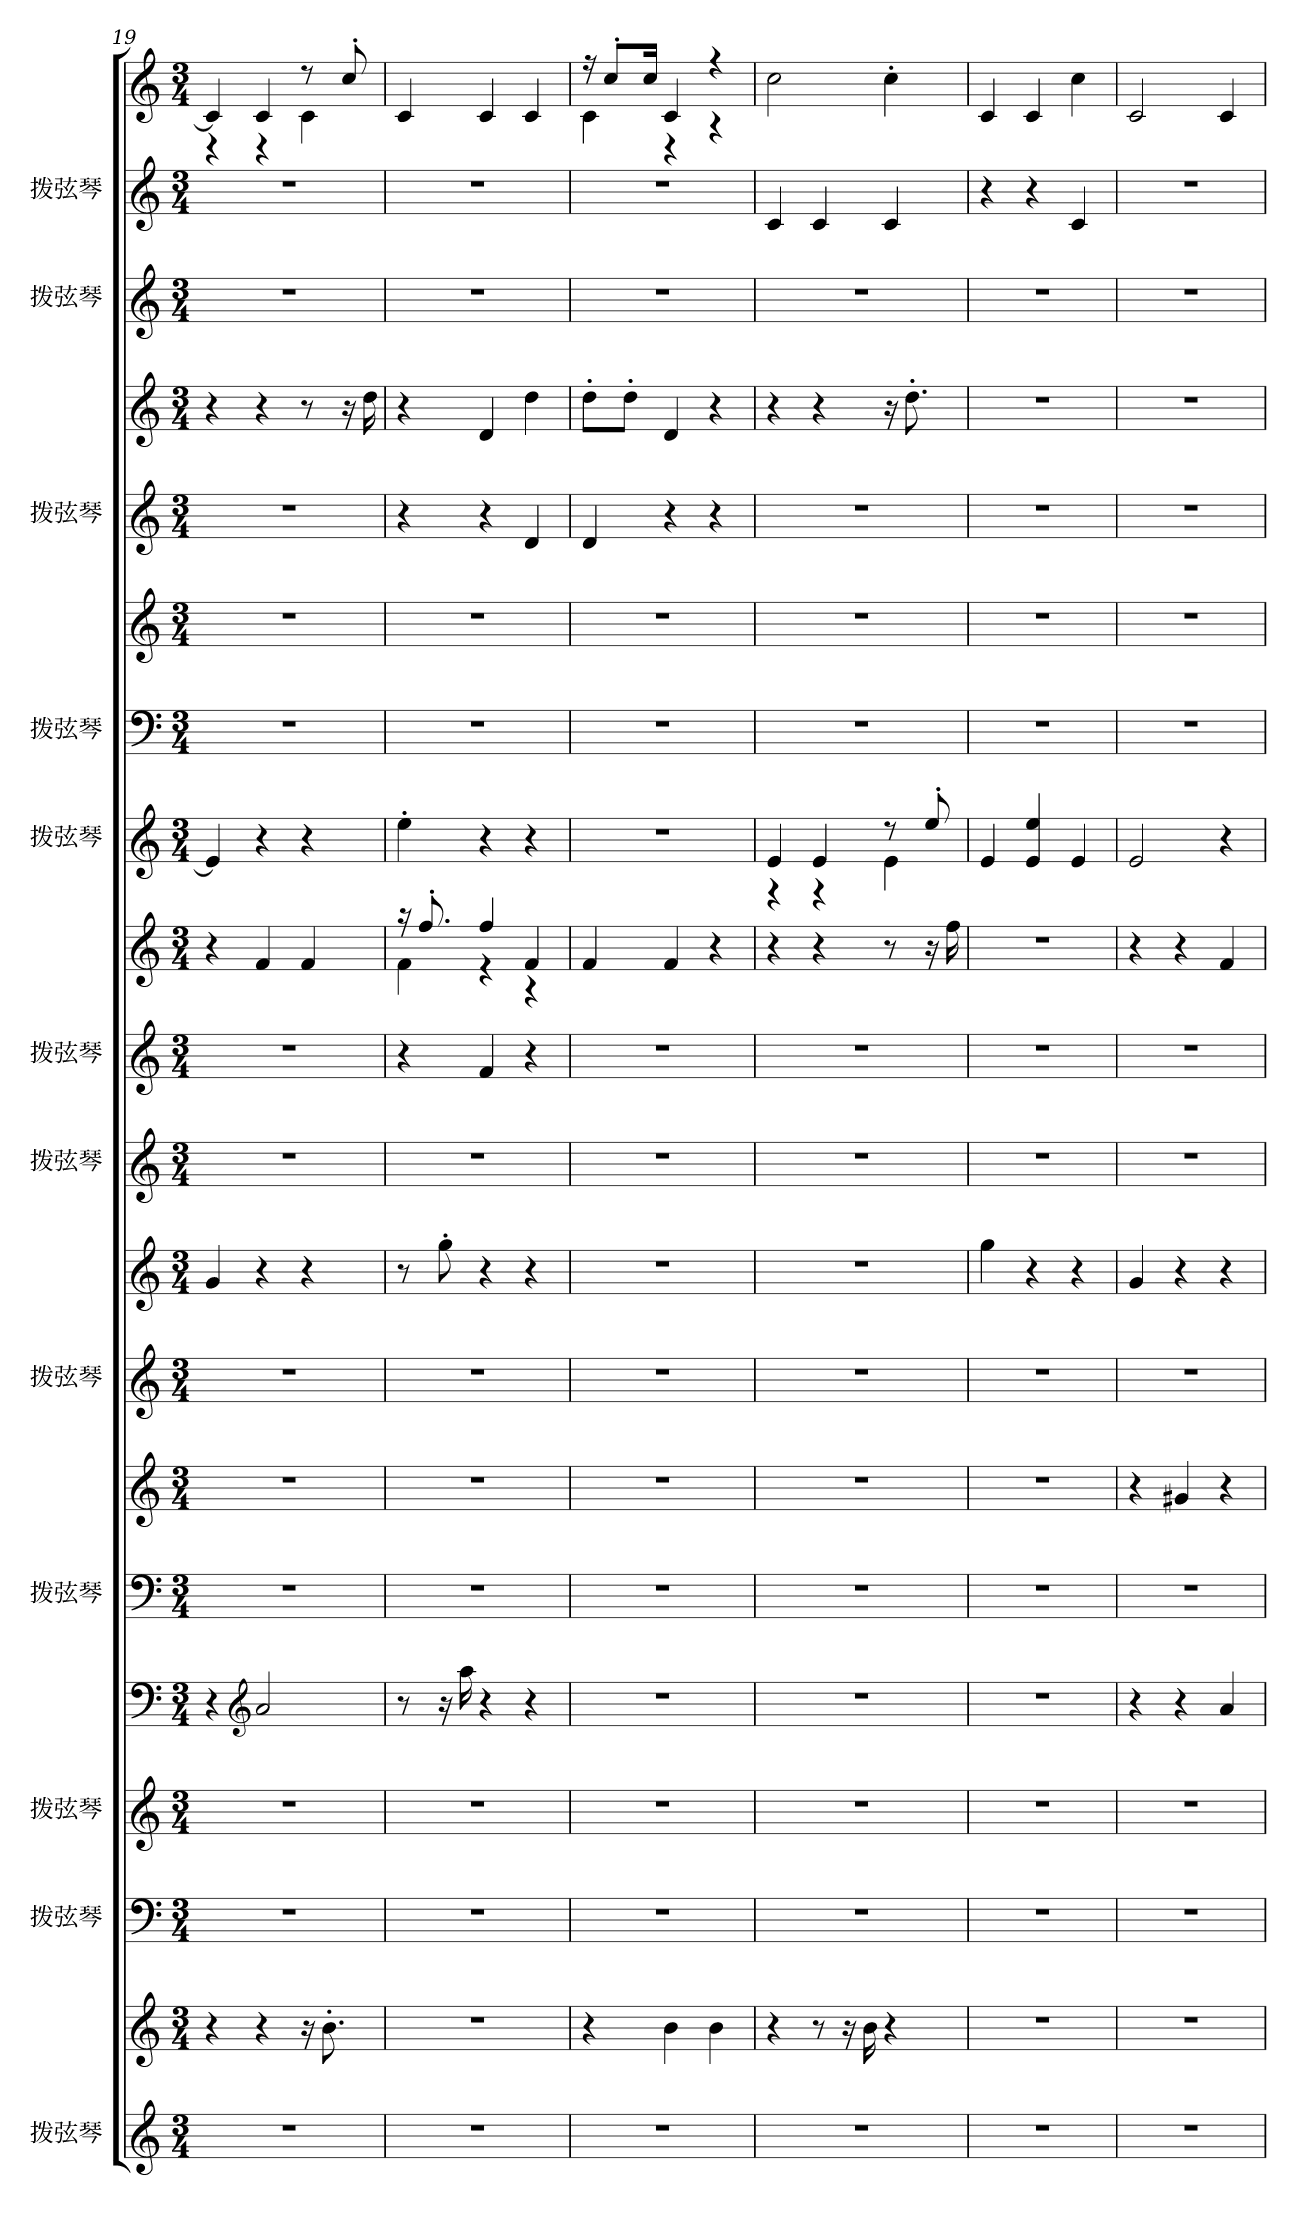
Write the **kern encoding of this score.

**kern	**kern	**kern	**kern	**kern	**kern	**kern	**kern	**kern	**kern	**kern	**kern	**kern	**kern	**kern	**kern	**kern	**kern	**kern	**kern
*part12	*part12	*part11	*part10	*part10	*part9	*part9	*part8	*part8	*part7	*part6	*part6	*part5	*part4	*part4	*part3	*part3	*part2	*part1	*part1
*staff20	*staff19	*staff18	*staff17	*staff16	*staff15	*staff14	*staff13	*staff12	*staff11	*staff10	*staff9	*staff8	*staff7	*staff6	*staff5	*staff4	*staff3	*staff2	*staff1
*I"拨弦琴	*	*I"拨弦琴	*I"拨弦琴	*	*I"拨弦琴	*	*I"拨弦琴	*	*I"拨弦琴	*I"拨弦琴	*	*I"拨弦琴	*I"拨弦琴	*	*I"拨弦琴	*	*I"拨弦琴	*I"拨弦琴	*
*clefG2	*clefG2	*clefF4	*clefG2	*clefF4	*clefF4	*clefG2	*clefG2	*clefG2	*clefG2	*clefG2	*clefG2	*clefG2	*clefF4	*clefG2	*clefG2	*clefG2	*clefG2	*clefG2	*clefG2
*k[]	*k[]	*k[]	*k[]	*k[]	*k[]	*k[]	*k[]	*k[]	*k[]	*k[]	*k[]	*k[]	*k[]	*k[]	*k[]	*k[]	*k[]	*k[]	*k[]
*M3/4	*M3/4	*M3/4	*M3/4	*M3/4	*M3/4	*M3/4	*M3/4	*M3/4	*M3/4	*M3/4	*M3/4	*M3/4	*M3/4	*M3/4	*M3/4	*M3/4	*M3/4	*M3/4	*M3/4
=19	=19	=19	=19	=19	=19	=19	=19	=19	=19	=19	=19	=19	=19	=19	=19	=19	=19	=19	=19
*	*	*	*	*	*	*	*	*	*	*	*	*	*	*	*	*	*	*	*^
2.r	4r	2.r	2.r	4r	2.r	2.r	2.r	4g/	2.r	2.r	4r	4e/]	2.r	2.r	2.r	4r	2.r	2.r	4c/]	4r
*	*	*	*	*clefG2	*	*	*	*	*	*	*	*	*	*	*	*	*	*	*	*
.	4r	.	.	2a/	.	.	.	4r	.	.	4f/	4r	.	.	.	4r	.	.	4c/	4r
.	16r	.	.	.	.	.	.	4r	.	.	4f/	4r	.	.	.	8r	.	.	8r	4c\
.	8.b'\	.	.	.	.	.	.	.	.	.	.	.	.	.	.	.	.	.	.	.
.	.	.	.	.	.	.	.	.	.	.	.	.	.	.	.	16r	.	.	8cc'/	.
.	.	.	.	.	.	.	.	.	.	.	.	.	.	.	.	16dd\	.	.	.	.
*	*	*	*	*	*	*	*	*	*	*	*	*	*	*	*	*	*	*	*v	*v
=20	=20	=20	=20	=20	=20	=20	=20	=20	=20	=20	=20	=20	=20	=20	=20	=20	=20	=20	=20
*	*	*	*	*	*	*	*	*	*	*	*^	*	*	*	*	*	*	*	*
2.r	2.r	2.r	2.r	8r	2.r	2.r	2.r	8r	2.r	4r	16r	4f\	4ee'\	2.r	2.r	4r	4r	2.r	2.r	4c/
.	.	.	.	.	.	.	.	.	.	.	8.ff'/	.	.	.	.	.	.	.	.	.
.	.	.	.	16r	.	.	.	8gg'\	.	.	.	.	.	.	.	.	.	.	.	.
.	.	.	.	16aa\	.	.	.	.	.	.	.	.	.	.	.	.	.	.	.	.
.	.	.	.	4r	.	.	.	4r	.	4f/	4ff/	4r	4r	.	.	4r	4d/	.	.	4c/
.	.	.	.	4r	.	.	.	4r	.	4r	4f/	4r	4r	.	.	4d/	4dd\	.	.	4c/
*	*	*	*	*	*	*	*	*	*	*	*v	*v	*	*	*	*	*	*	*	*
!!LO:PB:g=z
=21	=21	=21	=21	=21	=21	=21	=21	=21	=21	=21	=21	=21	=21	=21	=21	=21	=21	=21	=21
*	*	*	*	*	*	*	*	*	*	*	*	*	*	*	*	*	*	*	*^
2.r	4r	2.r	2.r	2.r	2.r	2.r	2.r	2.r	2.r	2.r	4f/	2.r	2.r	2.r	4d/	8dd'\L	2.r	2.r	16r	4c\
.	.	.	.	.	.	.	.	.	.	.	.	.	.	.	.	.	.	.	8cc'/L	.
.	.	.	.	.	.	.	.	.	.	.	.	.	.	.	.	8dd'\J	.	.	.	.
.	.	.	.	.	.	.	.	.	.	.	.	.	.	.	.	.	.	.	16cc/Jk	.
.	4b\	.	.	.	.	.	.	.	.	.	4f/	.	.	.	4r	4d/	.	.	4c/	4r
.	4b\	.	.	.	.	.	.	.	.	.	4r	.	.	.	4r	4r	.	.	4r	4r
*	*	*	*	*	*	*	*	*	*	*	*	*	*	*	*	*	*	*	*v	*v
=22	=22	=22	=22	=22	=22	=22	=22	=22	=22	=22	=22	=22	=22	=22	=22	=22	=22	=22	=22
*	*	*	*	*	*	*	*	*	*	*	*	*^	*	*	*	*	*	*	*
2.r	4r	2.r	2.r	2.r	2.r	2.r	2.r	2.r	2.r	2.r	4r	4e/	4r	2.r	2.r	2.r	4r	2.r	4c/	2cc\
.	8r	.	.	.	.	.	.	.	.	.	4r	4e/	4r	.	.	.	4r	.	4c/	.
.	16r	.	.	.	.	.	.	.	.	.	.	.	.	.	.	.	.	.	.	.
.	16b\	.	.	.	.	.	.	.	.	.	.	.	.	.	.	.	.	.	.	.
.	4r	.	.	.	.	.	.	.	.	.	8r	8r	4e\	.	.	.	16r	.	4c/	4cc'\
.	.	.	.	.	.	.	.	.	.	.	.	.	.	.	.	.	8.dd'\	.	.	.
.	.	.	.	.	.	.	.	.	.	.	16r	8ee'/	.	.	.	.	.	.	.	.
.	.	.	.	.	.	.	.	.	.	.	16ff\	.	.	.	.	.	.	.	.	.
*	*	*	*	*	*	*	*	*	*	*	*	*v	*v	*	*	*	*	*	*	*
=23	=23	=23	=23	=23	=23	=23	=23	=23	=23	=23	=23	=23	=23	=23	=23	=23	=23	=23	=23
2.r	2.r	2.r	2.r	2.r	2.r	2.r	2.r	4gg\	2.r	2.r	2.r	4e/	2.r	2.r	2.r	2.r	2.r	4r	4c/
.	.	.	.	.	.	.	.	4r	.	.	.	4e/ 4ee/	.	.	.	.	.	4r	4c/
.	.	.	.	.	.	.	.	4r	.	.	.	4e/	.	.	.	.	.	4c/	4cc\
=24	=24	=24	=24	=24	=24	=24	=24	=24	=24	=24	=24	=24	=24	=24	=24	=24	=24	=24	=24
2.r	2.r	2.r	2.r	4r	2.r	4r	2.r	4g/	2.r	2.r	4r	2e/	2.r	2.r	2.r	2.r	2.r	2.r	2c/
.	.	.	.	4r	.	4g#X/	.	4r	.	.	4r	.	.	.	.	.	.	.	.
.	.	.	.	4a/	.	4r	.	4r	.	.	4f/	4r	.	.	.	.	.	.	4c/
=	=	=	=	=	=	=	=	=	=	=	=	=	=	=	=	=	=	=	=
*-	*-	*-	*-	*-	*-	*-	*-	*-	*-	*-	*-	*-	*-	*-	*-	*-	*-	*-	*-
